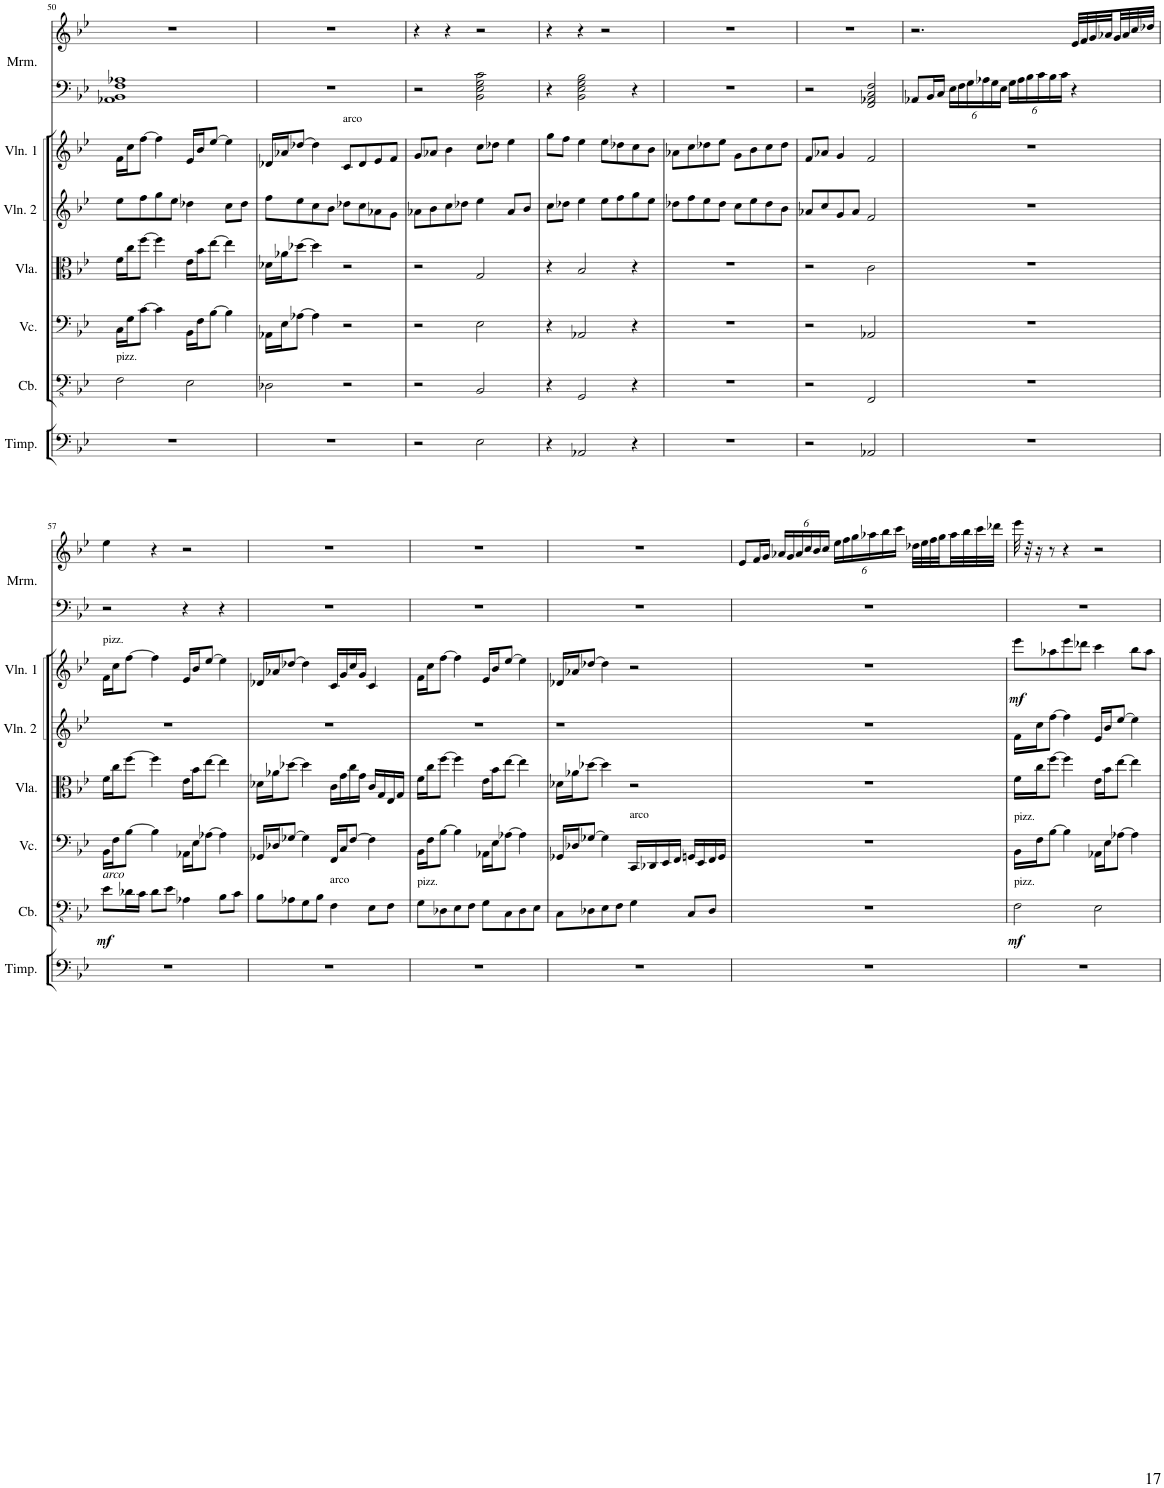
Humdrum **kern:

**kern	**kern	**dynam	**kern	**kern	**kern	**kern	**dynam	**kern	**kern
*part7	*part6	*part6	*part5	*part4	*part3	*part2	*part2	*part1	*part1
*staff8	*staff7	*staff7	*staff6	*staff5	*staff4	*staff3	*staff3	*staff2	*staff1
*I"Timpani	*I"Contrabass	*	*I"Violoncello	*I"Viola	*I"Violin 2	*I"Violin 1	*	*I"Marimba	*
*I'Timp.	*I'Cb.	*	*I'Vc.	*I'Vla.	*I'Vln. 2	*I'Vln. 1	*	*I'Mrm.	*
!!LO:PB:g=z
*clefF4	*clefFv4	*	*clefF4	*clefC3	*clefG2	*clefG2	*	*clefF4	*clefG2
*	*ITrd7c12	*	*	*	*	*	*	*	*
*k[b-e-]	*k[b-e-]	*	*k[b-e-]	*k[b-e-]	*k[b-e-]	*k[b-e-]	*	*k[b-e-]	*k[b-e-]
*M4/4	*M4/4	*	*M4/4	*M4/4	*M4/4	*M4/4	*	*M4/4	*M4/4
=50	=50	=50	=50	=50	=50	=50	=50	=50	=50
!	!LO:TX:a:t=pizz.	!	!	!	!	!	!	!	!
1r	2FF\	.	16C\LL	16f\LL	8ee-\L	16f\LL	.	1AA-X 1BB- 1F 1A-X	1r
.	.	.	16G\J	16cc\J	.	16cc\J	.	.	.
.	.	.	[8c\J	[8ff\J	8ff\	[8ff\J	.	.	.
.	.	.	4c\]	4ff\]	8gg\	4ff\]	.	.	.
.	.	.	.	.	8ee-\J	.	.	.	.
.	2EE-\	.	16BB-\LL	16e-\LL	4dd-X\	16e-/LL	.	.	.
.	.	.	16F\J	16b-\J	.	16b-/J	.	.	.
.	.	.	[8B-\J	[8ee-\J	.	[8ee-/J	.	.	.
.	.	.	4B-\]	4ee-\]	8cc\L	4ee-\]	.	.	.
.	.	.	.	.	8dd-\J	.	.	.	.
=51	=51	=51	=51	=51	=51	=51	=51	=51	=51
1r	2DD-X\	.	16AA-X\LL	16d-X\LL	8ff\L	16d-X/LL	.	1r	1r
.	.	.	16E-\J	16a-X\J	.	16a-X/J	.	.	.
.	.	.	[8A-X\J	[8dd-X\J	8ee-\	[8dd-X/J	.	.	.
.	.	.	4A-\]	4dd-\]	8cc\	4dd-\]	.	.	.
.	.	.	.	.	8b-\J	.	.	.	.
!	!	!	!	!	!	!LO:TX:a:t=arco	!	!	!
.	2r	.	2r	2r	8dd-X\L	8c/L	.	.	.
.	.	.	.	.	8cc\	8d-/	.	.	.
.	.	.	.	.	8a-X\	8e-/	.	.	.
.	.	.	.	.	8g\J	8f/J	.	.	.
=52	=52	=52	=52	=52	=52	=52	=52	=52	=52
2r	2r	.	2r	2r	8a-X\L	8g/L	.	2r	4r
.	.	.	.	.	8b-\	8a-X/J	.	.	.
.	.	.	.	.	8cc\	4b-\	.	.	4r
.	.	.	.	.	8dd-X\J	.	.	.	.
2E-\	2BBB-/	.	2E-\	2G/	4ee-\	8cc\L	.	2BB-\ 2E-\ 2G\ 2c\	2r
.	.	.	.	.	.	8dd-X\J	.	.	.
.	.	.	.	.	8a-/L	4ee-\	.	.	.
.	.	.	.	.	8b-/J	.	.	.	.
=53	=53	=53	=53	=53	=53	=53	=53	=53	=53
4r	4r	.	4r	4r	8cc\L	8gg\L	.	4r	4r
.	.	.	.	.	8dd-X\J	8ff\J	.	.	.
2AA-X/	2GGG/	.	2AA-X/	2B-/	4ee-\	4ee-\	.	2BB-\ 2E-\ 2G\ 2B-\	4r
.	.	.	.	.	8ee-\L	8ee-\L	.	.	2r
.	.	.	.	.	8ff\	8dd-X\	.	.	.
4r	4r	.	4r	4r	8gg\	8cc\	.	4r	.
.	.	.	.	.	8ee-\J	8b-\J	.	.	.
=54	=54	=54	=54	=54	=54	=54	=54	=54	=54
1r	1r	.	1r	1r	8dd-X\L	8a-X\L	.	1r	1r
.	.	.	.	.	8ff\	8cc\	.	.	.
.	.	.	.	.	8ee-\	8dd-X\	.	.	.
.	.	.	.	.	8dd-\J	8ee-\J	.	.	.
.	.	.	.	.	8cc\L	8g\L	.	.	.
.	.	.	.	.	8ee-\	8b-\	.	.	.
.	.	.	.	.	8dd-\	8cc\	.	.	.
.	.	.	.	.	8b-\J	8dd-\J	.	.	.
=55	=55	=55	=55	=55	=55	=55	=55	=55	=55
2r	2r	.	2r	2r	8a-X/L	8f/L	.	2r	1r
.	.	.	.	.	8cc/	8a-X/J	.	.	.
.	.	.	.	.	8g/	4g/	.	.	.
.	.	.	.	.	8a-/J	.	.	.	.
2AA-X/	2FFF/	.	2AA-X/	2c\	2f/	2f/	.	2FF/ 2AA-X/ 2C/ 2F/	.
=56	=56	=56	=56	=56	=56	=56	=56	=56	=56
1r	1r	.	1r	1r	1r	1r	.	8AA-X/L	2.r
.	.	.	.	.	.	.	.	16BB-/L	.
.	.	.	.	.	.	.	.	16C/JJ	.
*	*	*	*	*	*	*	*	*Xbrackettup	*
.	.	.	.	.	.	.	.	24E-\LL	.
.	.	.	.	.	.	.	.	24F\	.
.	.	.	.	.	.	.	.	24G\	.
.	.	.	.	.	.	.	.	24A-X\	.
.	.	.	.	.	.	.	.	24G\	.
.	.	.	.	.	.	.	.	24E-\JJ	.
.	.	.	.	.	.	.	.	24G\LL	.
.	.	.	.	.	.	.	.	24A-\	.
.	.	.	.	.	.	.	.	24B-\	.
.	.	.	.	.	.	.	.	24c\	.
.	.	.	.	.	.	.	.	24B-\	.
.	.	.	.	.	.	.	.	24c\JJ	.
.	.	.	.	.	.	.	.	4r	32e-/LLL
.	.	.	.	.	.	.	.	.	32f/
.	.	.	.	.	.	.	.	.	32g/
.	.	.	.	.	.	.	.	.	32a-X/
.	.	.	.	.	.	.	.	.	32g/
.	.	.	.	.	.	.	.	.	32a-/
.	.	.	.	.	.	.	.	.	32cc/
.	.	.	.	.	.	.	.	.	32dd-X/JJJ
!!LO:LB:g=z
=57	=57	=57	=57	=57	=57	=57	=57	=57	=57
!	!	!	!	!	!	!LO:TX:a:t=pizz.	!	!	!
!	!LO:TX:a:i:t=arco	!	!	!	!	!	!	!	!
!	!	!LO:DY:b	!	!	!	!	!	!	!
1r	8E-\L	mf	16BB-\LL	16f\LL	1r	16f\LL	.	2r	4ee-\
.	.	.	16F\J	16cc\J	.	16cc\J	.	.	.
.	16D-X\L	.	[8B-\J	[8ff\J	.	[8ff\J	.	.	.
.	16C\JJ	.	.	.	.	.	.	.	.
.	8D-\L	.	4B-\]	4ff\]	.	4ff\]	.	.	4r
.	8E-\J	.	.	.	.	.	.	.	.
.	4AA-X\	.	16AA-X\LL	16e-\LL	.	16e-/LL	.	4r	2r
.	.	.	16E-\J	16b-\J	.	16b-/J	.	.	.
.	.	.	[8A-X\J	[8ee-\J	.	[8ee-/J	.	.	.
.	8BB-\L	.	4A-\]	4ee-\]	.	4ee-\]	.	4r	.
.	8C\J	.	.	.	.	.	.	.	.
=58	=58	=58	=58	=58	=58	=58	=58	=58	=58
1r	8BB-\L	.	16GG-X/LL	16d-X\LL	1r	16d-X/LL	.	1r	1r
.	.	.	16D-X/J	16a-X\J	.	16a-X/J	.	.	.
.	8AA-X\	.	[8G-X/J	[8dd-X\J	.	[8dd-X/J	.	.	.
.	8GG\	.	4G-\]	4dd-\]	.	4dd-\]	.	.	.
.	8BB-\J	.	.	.	.	.	.	.	.
!	!LO:TX:a:t=arco	!	!	!	!	!	!	!	!
.	4FF\	.	16FF/LL	16c\LL	.	16c/LL	.	.	.
.	.	.	16C/J	16g\	.	16g/	.	.	.
.	.	.	[8F/J	16cc\	.	16cc/	.	.	.
.	.	.	.	16g\JJ	.	16g/JJ	.	.	.
.	8EE-\L	.	4F\]	16c/LL	.	4c/	.	.	.
.	.	.	.	16G/	.	.	.	.	.
.	8FF\J	.	.	16E-/	.	.	.	.	.
.	.	.	.	16G/JJ	.	.	.	.	.
=59	=59	=59	=59	=59	=59	=59	=59	=59	=59
!	!LO:TX:a:t=pizz.	!	!	!	!	!	!	!	!
1r	8GG\L	.	16BB-\LL	16f\LL	1r	16f\LL	.	1r	1r
.	.	.	16F\J	16cc\J	.	16cc\J	.	.	.
.	8DD-X\	.	[8B-\J	[8ff\J	.	[8ff\J	.	.	.
.	8EE-\	.	4B-\]	4ff\]	.	4ff\]	.	.	.
.	8FF\J	.	.	.	.	.	.	.	.
.	8GG\L	.	16AA-X\LL	16e-\LL	.	16e-/LL	.	.	.
.	.	.	16E-\J	16b-\J	.	16b-/J	.	.	.
.	8CC\	.	[8A-X\J	[8ee-\J	.	[8ee-/J	.	.	.
.	8DD-\	.	4A-\]	4ee-\]	.	4ee-\]	.	.	.
.	8EE-\J	.	.	.	.	.	.	.	.
=60	=60	=60	=60	=60	=60	=60	=60	=60	=60
1r	8CC\L	.	16GG-X/LL	16d-X\LL	1r	16d-X/LL	.	1r	1r
.	.	.	16D-X/J	16a-X\J	.	16a-X/J	.	.	.
.	8DD-X\	.	[8G-X/J	[8dd-X\J	.	[8dd-X/J	.	.	.
.	8EE-\	.	4G-\]	4dd-\]	.	4dd-\]	.	.	.
.	8FF\J	.	.	.	.	.	.	.	.
!	!	!	!LO:TX:a:t=arco	!	!	!	!	!	!
.	4GG\	.	16CC/LL	2r	.	2r	.	.	.
.	.	.	16DD-X/	.	.	.	.	.	.
.	.	.	16EE-/	.	.	.	.	.	.
.	.	.	16FF/JJ	.	.	.	.	.	.
.	8CC/L	.	16GGn/LL	.	.	.	.	.	.
.	.	.	16EE-/	.	.	.	.	.	.
.	8DD-/J	.	16FF/	.	.	.	.	.	.
.	.	.	16GG/JJ	.	.	.	.	.	.
=61	=61	=61	=61	=61	=61	=61	=61	=61	=61
1r	1r	.	1r	1r	1r	1r	.	1r	8e-/L
.	.	.	.	.	.	.	.	.	16f/L
.	.	.	.	.	.	.	.	.	16g/JJ
*	*	*	*	*	*	*	*	*	*Xbrackettup
.	.	.	.	.	.	.	.	.	24a-X/LL
.	.	.	.	.	.	.	.	.	24g/
.	.	.	.	.	.	.	.	.	24a-/
.	.	.	.	.	.	.	.	.	24cc/
.	.	.	.	.	.	.	.	.	24b-/
.	.	.	.	.	.	.	.	.	24cc/JJ
.	.	.	.	.	.	.	.	.	24ee-\LL
.	.	.	.	.	.	.	.	.	24ff\
.	.	.	.	.	.	.	.	.	24gg\
.	.	.	.	.	.	.	.	.	24aa-X\
.	.	.	.	.	.	.	.	.	24bb-\
.	.	.	.	.	.	.	.	.	24ccc\JJ
.	.	.	.	.	.	.	.	.	32dd-X\LLL
.	.	.	.	.	.	.	.	.	32ee-\
.	.	.	.	.	.	.	.	.	32ff\
.	.	.	.	.	.	.	.	.	32gg\
.	.	.	.	.	.	.	.	.	32aa-\
.	.	.	.	.	.	.	.	.	32bb-\
.	.	.	.	.	.	.	.	.	32ccc\
.	.	.	.	.	.	.	.	.	32ddd-X\JJJ
=62	=62	=62	=62	=62	=62	=62	=62	=62	=62
!	!	!	!LO:TX:a:t=pizz.	!	!	!	!	!	!
!	!LO:TX:a:t=pizz.	!	!	!	!	!	!	!	!
!	!	!LO:DY:b	!	!	!	!	!LO:DY:b	!	!
1r	2FF\	mf	16BB-\LL	16f\LL	16f\LL	8eee-\L	mf	1r	32eee-\
.	.	.	.	.	.	.	.	.	32r
.	.	.	16F\J	16cc\J	16cc\J	.	.	.	16r
.	.	.	[8B-\J	[8ff\J	[8ff\J	8aa-X\	.	.	8r
.	.	.	4B-\]	4ff\]	4ff\]	8eee-\	.	.	4r
.	.	.	.	.	.	8ddd-X\J	.	.	.
.	2EE-\	.	16AA-X\LL	16e-\LL	16e-/LL	4ccc\	.	.	2r
.	.	.	16E-\J	16b-\J	16b-/J	.	.	.	.
.	.	.	[8A-X\J	[8ee-\J	[8ee-/J	.	.	.	.
.	.	.	4A-\]	4ee-\]	4ee-\]	8bb-\L	.	.	.
.	.	.	.	.	.	8aa-\J	.	.	.
=	=	=	=	=	=	=	=	=	=
*-	*-	*-	*-	*-	*-	*-	*-	*-	*-
